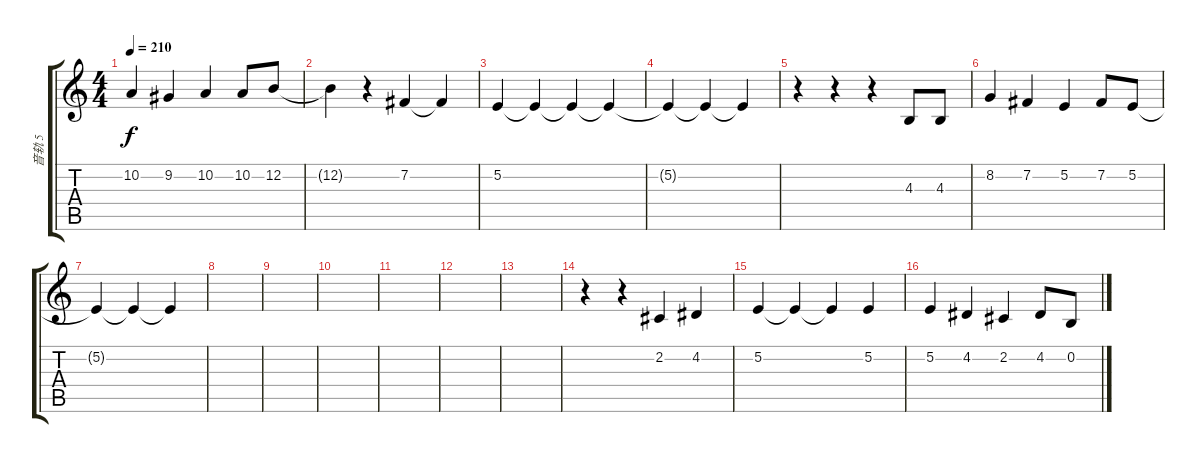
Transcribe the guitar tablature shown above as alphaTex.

\track ("音轨 5" "音轨 5") {instrument voiceoohs}
\staff {score tabs}
\tuning (E4 B3 G3 D3 A2 E2) {hide}
\ts (4 4)
\tempo 210
\clef g2
\ks c
10.2.4{dy f} 9.2.4 10.2.4 10.2.8 12.2.8 |
12.2{t}.4 r.4 7.2.4 7.2{t}.4 |
5.2.4 5.2{t}.4 5.2{t}.4 5.2{t}.4 |
5.2{t}.4 5.2{t}.4 5.2{t}.4 |
r.4 r.4 r.4 4.3.8 4.3.8 |
8.2.4 7.2.4 5.2.4 7.2.8 5.2.8 |
5.2{t}.4 5.2{t}.4 5.2{t}.4 |
|
|
|
|
|
|
r.4 r.4 2.2.4 4.2.4 |
5.2.4 5.2{t}.4 5.2{t}.4 5.2.4 |
5.2.4 4.2.4 2.2.4 4.2.8 0.2.8
